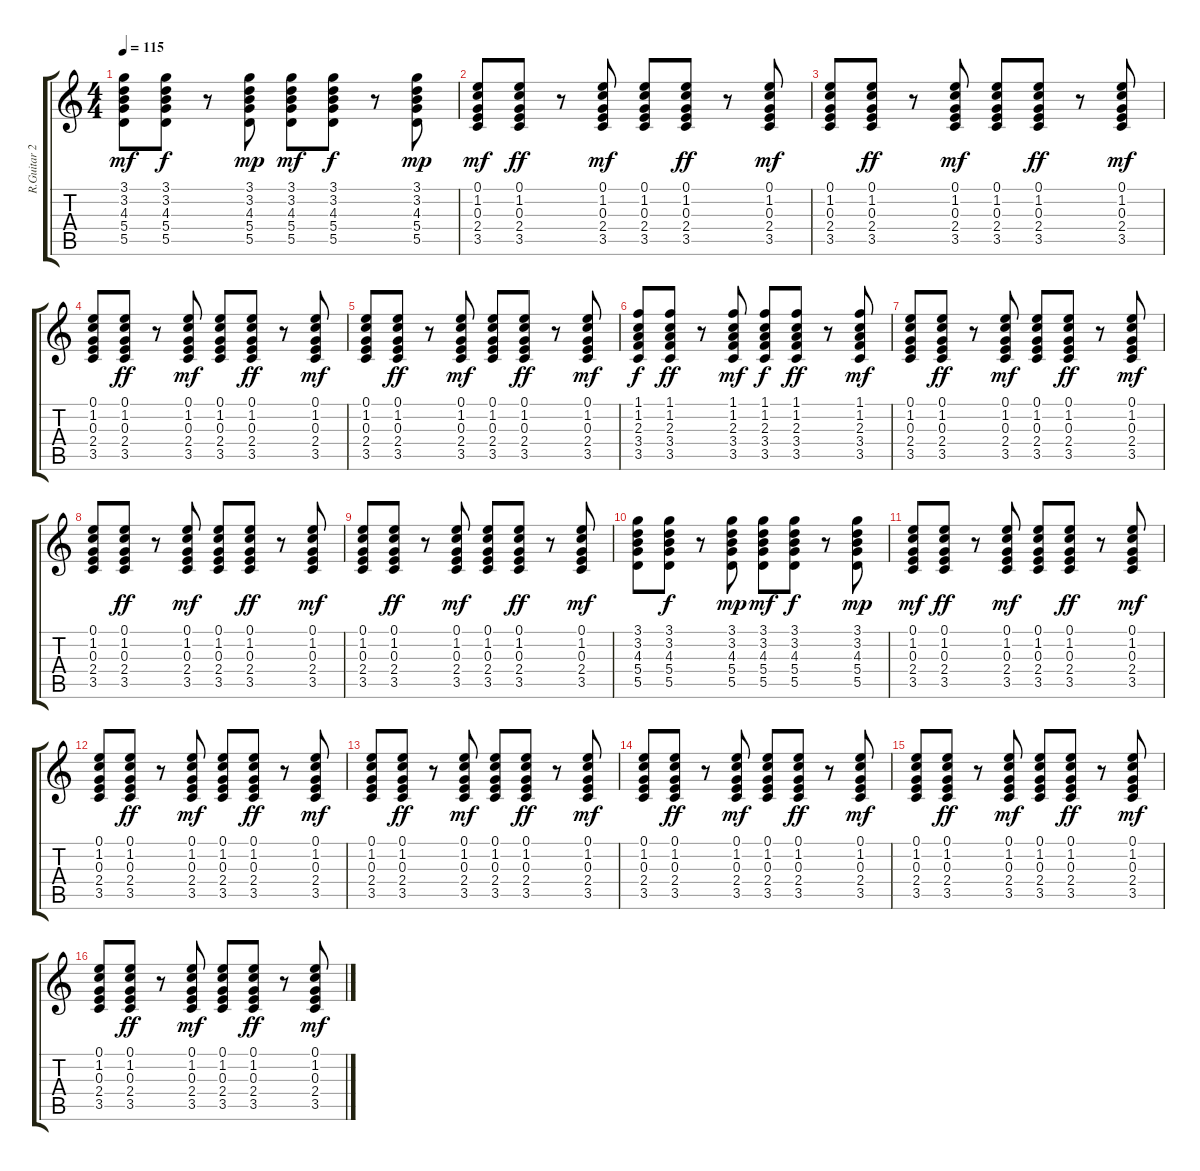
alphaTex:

\track ("R.Guitar 2" "R.Guitar 2") {instrument electricguitarclean}
\staff {score tabs}
\tuning (E4 B3 G3 D3 A2 E2) {hide}
\ts (4 4)
\tempo 115
\clef g2
\ks c
(3.1 3.2 4.3 5.4 5.5).8{dy mf} (3.1 3.2 4.3 5.4 5.5).8{dy f} r.8 (3.1 3.2 4.3 5.4 5.5).8{dy mp} (3.1 3.2 4.3 5.4 5.5).8{dy mf} (3.1 3.2 4.3 5.4 5.5).8{dy f} r.8 (3.1 3.2 4.3 5.4 5.5).8{dy mp} |
(0.1 1.2 0.3 2.4 3.5).8{dy mf} (0.1 1.2 0.3 2.4 3.5).8{dy ff} r.8 (0.1 1.2 0.3 2.4 3.5).8{dy mf} (0.1 1.2 0.3 2.4 3.5).8 (0.1 1.2 0.3 2.4 3.5).8{dy ff} r.8 (0.1 1.2 0.3 2.4 3.5).8{dy mf} |
(0.1 1.2 0.3 2.4 3.5).8 (0.1 1.2 0.3 2.4 3.5).8{dy ff} r.8 (0.1 1.2 0.3 2.4 3.5).8{dy mf} (0.1 1.2 0.3 2.4 3.5).8 (0.1 1.2 0.3 2.4 3.5).8{dy ff} r.8 (0.1 1.2 0.3 2.4 3.5).8{dy mf} |
(0.1 1.2 0.3 2.4 3.5).8 (0.1 1.2 0.3 2.4 3.5).8{dy ff} r.8 (0.1 1.2 0.3 2.4 3.5).8{dy mf} (0.1 1.2 0.3 2.4 3.5).8 (0.1 1.2 0.3 2.4 3.5).8{dy ff} r.8 (0.1 1.2 0.3 2.4 3.5).8{dy mf} |
(0.1 1.2 0.3 2.4 3.5).8 (0.1 1.2 0.3 2.4 3.5).8{dy ff} r.8 (0.1 1.2 0.3 2.4 3.5).8{dy mf} (0.1 1.2 0.3 2.4 3.5).8 (0.1 1.2 0.3 2.4 3.5).8{dy ff} r.8 (0.1 1.2 0.3 2.4 3.5).8{dy mf} |
(1.1 1.2 2.3 3.4 3.5).8{dy f} (1.1 1.2 2.3 3.4 3.5).8{dy ff} r.8 (1.1 1.2 2.3 3.4 3.5).8{dy mf} (1.1 1.2 2.3 3.4 3.5).8{dy f} (1.1 1.2 2.3 3.4 3.5).8{dy ff} r.8 (1.1 1.2 2.3 3.4 3.5).8{dy mf} |
(0.1 1.2 0.3 2.4 3.5).8 (0.1 1.2 0.3 2.4 3.5).8{dy ff} r.8 (0.1 1.2 0.3 2.4 3.5).8{dy mf} (0.1 1.2 0.3 2.4 3.5).8 (0.1 1.2 0.3 2.4 3.5).8{dy ff} r.8 (0.1 1.2 0.3 2.4 3.5).8{dy mf} |
(0.1 1.2 0.3 2.4 3.5).8 (0.1 1.2 0.3 2.4 3.5).8{dy ff} r.8 (0.1 1.2 0.3 2.4 3.5).8{dy mf} (0.1 1.2 0.3 2.4 3.5).8 (0.1 1.2 0.3 2.4 3.5).8{dy ff} r.8 (0.1 1.2 0.3 2.4 3.5).8{dy mf} |
(0.1 1.2 0.3 2.4 3.5).8 (0.1 1.2 0.3 2.4 3.5).8{dy ff} r.8 (0.1 1.2 0.3 2.4 3.5).8{dy mf} (0.1 1.2 0.3 2.4 3.5).8 (0.1 1.2 0.3 2.4 3.5).8{dy ff} r.8 (0.1 1.2 0.3 2.4 3.5).8{dy mf} |
(3.1 3.2 4.3 5.4 5.5).8 (3.1 3.2 4.3 5.4 5.5).8{dy f} r.8 (3.1 3.2 4.3 5.4 5.5).8{dy mp} (3.1 3.2 4.3 5.4 5.5).8{dy mf} (3.1 3.2 4.3 5.4 5.5).8{dy f} r.8 (3.1 3.2 4.3 5.4 5.5).8{dy mp} |
(0.1 1.2 0.3 2.4 3.5).8{dy mf} (0.1 1.2 0.3 2.4 3.5).8{dy ff} r.8 (0.1 1.2 0.3 2.4 3.5).8{dy mf} (0.1 1.2 0.3 2.4 3.5).8 (0.1 1.2 0.3 2.4 3.5).8{dy ff} r.8 (0.1 1.2 0.3 2.4 3.5).8{dy mf} |
(0.1 1.2 0.3 2.4 3.5).8 (0.1 1.2 0.3 2.4 3.5).8{dy ff} r.8 (0.1 1.2 0.3 2.4 3.5).8{dy mf} (0.1 1.2 0.3 2.4 3.5).8 (0.1 1.2 0.3 2.4 3.5).8{dy ff} r.8 (0.1 1.2 0.3 2.4 3.5).8{dy mf} |
(0.1 1.2 0.3 2.4 3.5).8 (0.1 1.2 0.3 2.4 3.5).8{dy ff} r.8 (0.1 1.2 0.3 2.4 3.5).8{dy mf} (0.1 1.2 0.3 2.4 3.5).8 (0.1 1.2 0.3 2.4 3.5).8{dy ff} r.8 (0.1 1.2 0.3 2.4 3.5).8{dy mf} |
(0.1 1.2 0.3 2.4 3.5).8 (0.1 1.2 0.3 2.4 3.5).8{dy ff} r.8 (0.1 1.2 0.3 2.4 3.5).8{dy mf} (0.1 1.2 0.3 2.4 3.5).8 (0.1 1.2 0.3 2.4 3.5).8{dy ff} r.8 (0.1 1.2 0.3 2.4 3.5).8{dy mf} |
(0.1 1.2 0.3 2.4 3.5).8 (0.1 1.2 0.3 2.4 3.5).8{dy ff} r.8 (0.1 1.2 0.3 2.4 3.5).8{dy mf} (0.1 1.2 0.3 2.4 3.5).8 (0.1 1.2 0.3 2.4 3.5).8{dy ff} r.8 (0.1 1.2 0.3 2.4 3.5).8{dy mf} |
(0.1 1.2 0.3 2.4 3.5).8 (0.1 1.2 0.3 2.4 3.5).8{dy ff} r.8 (0.1 1.2 0.3 2.4 3.5).8{dy mf} (0.1 1.2 0.3 2.4 3.5).8 (0.1 1.2 0.3 2.4 3.5).8{dy ff} r.8 (0.1 1.2 0.3 2.4 3.5).8{dy mf}
